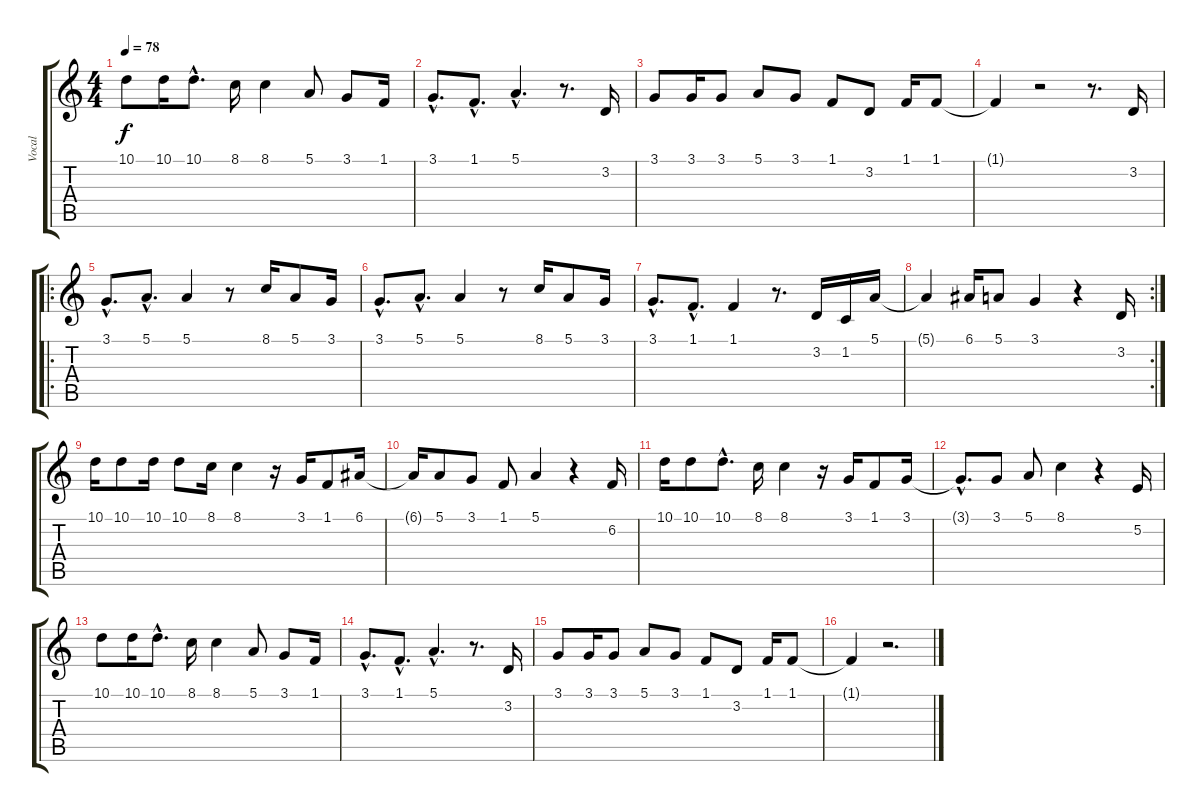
\track ("Vocal" "Vocal") {instrument flute}
\staff {score tabs}
\tuning (E4 B3 G3 D3 A2 E2) {hide}
\ts (4 4)
\tempo 78
\clef g2
\ks c
10.1.8{dy f} 10.1.16 10.1{hac}.8{d} 8.1.16 8.1.4 5.1.8 3.1.8 1.1.16 |
3.1{hac}.8{d} 1.1{hac}.8{d} 5.1{hac}.4{d} r.8{d} 3.2.16 |
3.1.8 3.1.16 3.1.8 5.1.8 3.1.8 1.1.8 3.2.8 1.1.16 1.1.8 |
1.1{t}.4 r.2 r.8{d} 3.2.16 |
\ro
\section ("" "")
3.1{hac}.8{d} 5.1{hac}.8{d} 5.1.4 r.8 8.1.16 5.1.8 3.1.16 |
3.1{hac}.8{d} 5.1{hac}.8{d} 5.1.4 r.8 8.1.16 5.1.8 3.1.16 |
3.1{hac}.8{d} 1.1{hac}.8{d} 1.1.4 r.8{d} 3.2.16 1.2.16 5.1.16 |
\rc 2
5.1{t}.4 6.1.16 5.1.8 3.1.4 r.4 3.2.16 |
\section ("" "")
10.1.16 10.1.8 10.1.16 10.1.8 8.1.16 8.1.4 r.16 3.1.16 1.1.8 6.1.16 |
6.1{t}.16 5.1.8 3.1.8 1.1.8 5.1.4 r.4 6.2.16 |
10.1.16 10.1.8 10.1{hac}.8{d} 8.1.16 8.1.4 r.16 3.1.16 1.1.8 3.1.16 |
3.1{hac t}.8{d} 3.1.8 5.1.8 8.1.4 r.4 5.2.16 |
10.1.8 10.1.16 10.1{hac}.8{d} 8.1.16 8.1.4 5.1.8 3.1.8 1.1.16 |
3.1{hac}.8{d} 1.1{hac}.8{d} 5.1{hac}.4{d} r.8{d} 3.2.16 |
3.1.8 3.1.16 3.1.8 5.1.8 3.1.8 1.1.8 3.2.8 1.1.16 1.1.8 |
1.1{t}.4 r.2{d}
